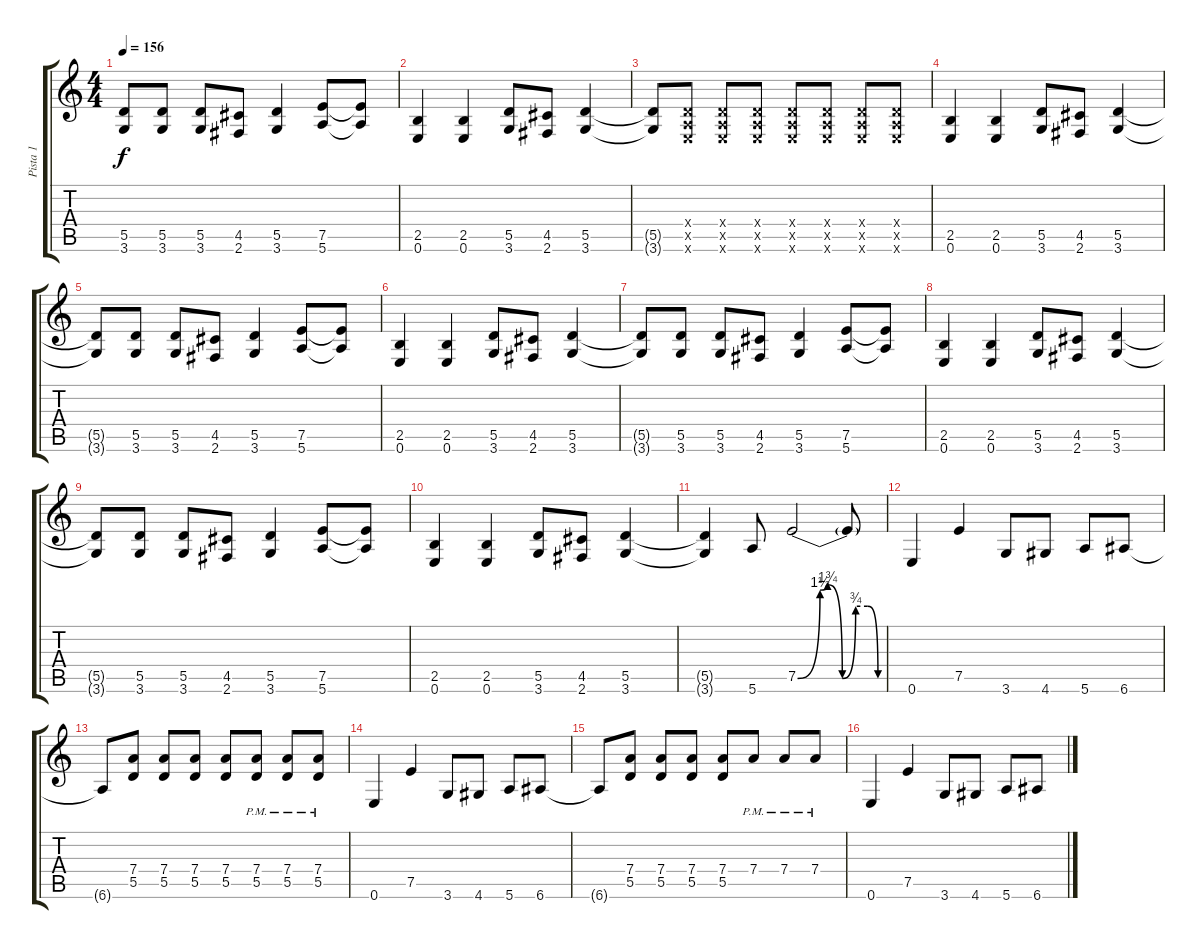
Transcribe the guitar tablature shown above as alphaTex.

\track ("Pista 1" "Pista 1") {instrument distortionguitar}
\staff {score tabs}
\tuning (E4 B3 G3 D3 A2 E2) {hide}
\ts (4 4)
\tempo 156
\clef g2
\ks c
(5.5{t} 3.6{t}).8{dy f} (5.5 3.6).8 (5.5 3.6).8 (4.5 2.6).8 (5.5 3.6).4 (7.5 5.6).8 (7.5{t} 5.6{t}).8 |
(2.5 0.6).4 (2.5 0.6).4 (5.5 3.6).8 (4.5 2.6).8 (5.5 3.6).4 |
(5.5{t} 3.6{t}).8 (0.4{x} 0.5{x} 0.6{x}).8 (0.4{x} 0.5{x} 0.6{x}).8 (0.4{x} 0.5{x} 0.6{x}).8 (0.4{x} 0.5{x} 0.6{x}).8 (0.4{x} 0.5{x} 0.6{x}).8 (0.4{x} 0.5{x} 0.6{x}).8 (0.4{x} 0.5{x} 0.6{x}).8 |
(2.5 0.6).4 (2.5 0.6).4 (5.5 3.6).8 (4.5 2.6).8 (5.5 3.6).4 |
(5.5{t} 3.6{t}).8 (5.5 3.6).8 (5.5 3.6).8 (4.5 2.6).8 (5.5 3.6).4 (7.5 5.6).8 (7.5{t} 5.6{t}).8 |
(2.5 0.6).4 (2.5 0.6).4 (5.5 3.6).8 (4.5 2.6).8 (5.5 3.6).4 |
(5.5{t} 3.6{t}).8 (5.5 3.6).8 (5.5 3.6).8 (4.5 2.6).8 (5.5 3.6).4 (7.5 5.6).8 (7.5{t} 5.6{t}).8 |
(2.5 0.6).4 (2.5 0.6).4 (5.5 3.6).8 (4.5 2.6).8 (5.5 3.6).4 |
(5.5{t} 3.6{t}).8 (5.5 3.6).8 (5.5 3.6).8 (4.5 2.6).8 (5.5 3.6).4 (7.5 5.6).8 (7.5{t} 5.6{t}).8 |
(2.5 0.6).4 (2.5 0.6).4 (5.5 3.6).8 (4.5 2.6).8 (5.5 3.6).4 |
(5.5{t} 3.6{t}).4 5.6.8 7.5{be (custom 0 0 15 6 20 7 30 0 39 3 47 3 54 0 60 0)}.2 7.5{t}.8 |
0.6.4 7.5.4 3.6.8 4.6.8 5.6.8 6.6.8 |
6.6{t}.8 (7.4 5.5).8 (7.4 5.5).8 (7.4 5.5).8 (7.4 5.5).8 (7.4{pm} 5.5).8 (7.4{pm} 5.5).8 (7.4{pm} 5.5).8 |
0.6.4 7.5.4 3.6.8 4.6.8 5.6.8 6.6.8 |
6.6{t}.8 (7.4 5.5).8 (7.4 5.5).8 (7.4 5.5).8 (7.4 5.5).8 7.4{pm}.8 7.4{pm}.8 7.4{pm}.8 |
0.6.4 7.5.4 3.6.8 4.6.8 5.6.8 6.6.8
